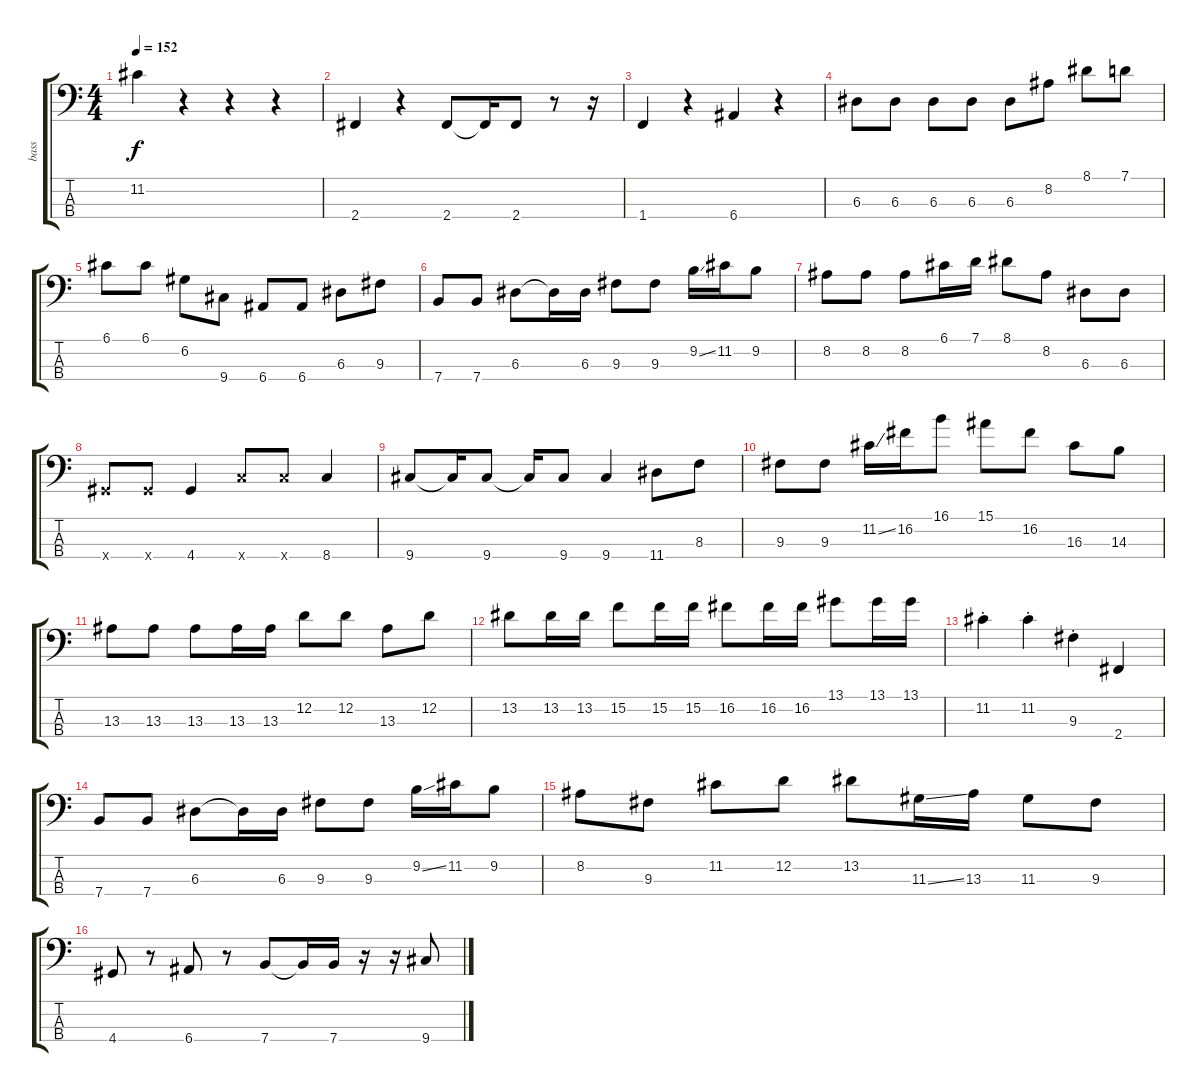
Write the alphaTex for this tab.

\track ("bass" "bass") {instrument electricbasspick}
\staff {score tabs}
\tuning (G2 D2 A1 E1) {hide}
\ts (4 4)
\tempo 152
\clef f4
\ks c
11.2.4{dy f} r.4 r.4 r.4 |
2.4.4 r.4 2.4.8 2.4{t}.16 2.4.8 r.8 r.16 |
1.4.4 r.4 6.4.4 r.4 |
6.3.8 6.3.8 6.3.8 6.3.8 6.3.8 8.2.8 8.1.8 7.1.8 |
6.1.8 6.1.8 6.2.8 9.4.8 6.4.8 6.4.8 6.3.8 9.3.8 |
7.4.8 7.4.8 6.3.8 6.3{t}.16 6.3.16 9.3.8 9.3.8 9.2{ss}.16 11.2.16 9.2.8 |
8.2.8 8.2.8 8.2.8 6.1.16 7.1.16 8.1.8 8.2.8 6.3.8 6.3.8 |
4.4{x}.8 4.4{x}.8 4.4.4 8.4{x}.8 8.4{x}.8 8.4.4 |
9.4.8 9.4{t}.16 9.4.8 9.4{t}.16 9.4.8 9.4.4 11.4.8 8.3.8 |
9.3.8 9.3.8 11.2{ss}.16 16.2.16 16.1.8 15.1.8 16.2.8 16.3.8 14.3.8 |
13.3.8 13.3.8 13.3.8 13.3.16 13.3.16 12.2.8 12.2.8 13.3.8 12.2.8 |
13.2.8 13.2.16 13.2.16 15.2.8 15.2.16 15.2.16 16.2.8 16.2.16 16.2.16 13.1.8 13.1.16 13.1.16 |
11.2{st}.4 11.2{st}.4 9.3{st}.4 2.4.4 |
7.4.8 7.4.8 6.3.8 6.3{t}.16 6.3.16 9.3.8 9.3.8 9.2{ss}.16 11.2.16 9.2.8 |
8.2.8 9.3.8 11.2.8 12.2.8 13.2.8 11.3{ss}.16 13.3.16 11.3.8 9.3.8 |
4.4.8 r.8 6.4.8 r.8 7.4.8 7.4{t}.16 7.4.16 r.16 r.16 9.4.8
